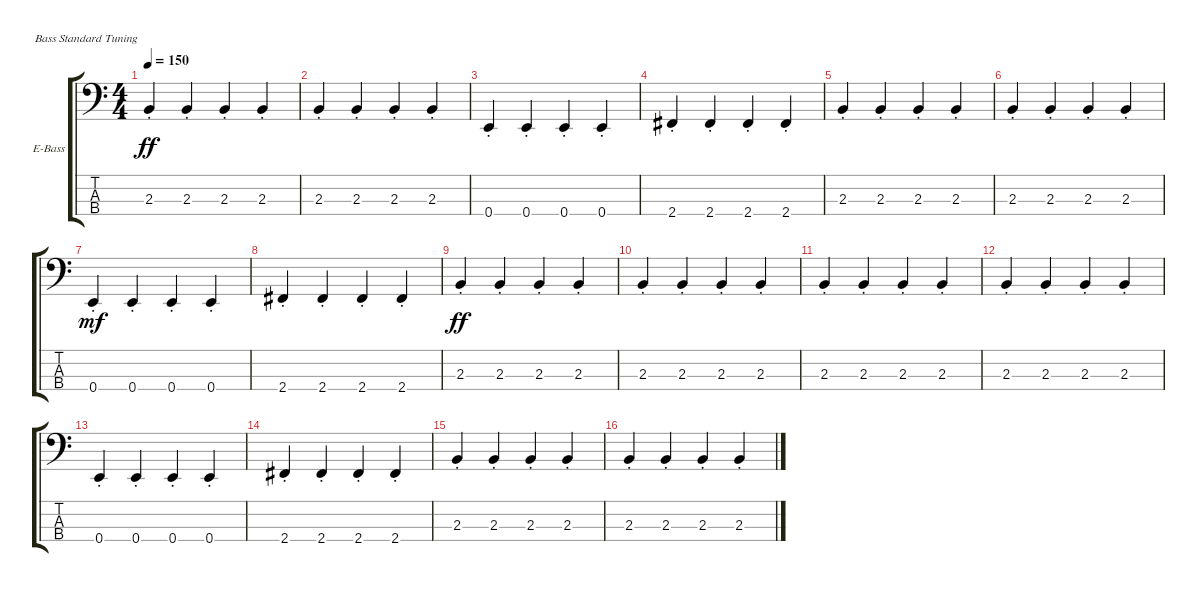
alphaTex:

\defaultSystemsLayout 4
\bracketExtendMode groupsimilarinstruments
\firstSystemTrackNameOrientation horizontal
\otherSystemsTrackNameOrientation horizontal
\track ("Electric Bass" "E-Bass") {instrument electricbassfinger}
\staff {score tabs}
\tuning (G2 D2 A1 E1)
\ts (4 4)
\tempo 150
\clef f4
\scale
0.485477
\ks c
2.3{st}.4{dy ff instrument electricbassfinger} 2.3{st}.4 2.3{st}.4 2.3{st}.4 |
2.3{st}.4 2.3{st}.4 2.3{st}.4 2.3{st}.4 |
\scale
0.257261 0.4{st}.4 0.4{st}.4 0.4{st}.4 0.4{st}.4 |
2.4{st}.4 2.4{st}.4 2.4{st}.4 2.4{st}.4 |
2.3{st}.4 2.3{st}.4 2.3{st}.4 2.3{st}.4 |
2.3{st}.4 2.3{st}.4 2.3{st}.4 2.3{st}.4 |
0.4{st}.4{dy mf} 0.4{st}.4 0.4{st}.4 0.4{st}.4 |
2.4{st}.4 2.4{st}.4 2.4{st}.4 2.4{st}.4 |
2.3{st}.4{dy ff} 2.3{st}.4 2.3{st}.4 2.3{st}.4 |
2.3{st}.4 2.3{st}.4 2.3{st}.4 2.3{st}.4 |
2.3{st}.4 2.3{st}.4 2.3{st}.4 2.3{st}.4 |
2.3{st}.4 2.3{st}.4 2.3{st}.4 2.3{st}.4 |
0.4{st}.4 0.4{st}.4 0.4{st}.4 0.4{st}.4 |
2.4{st}.4 2.4{st}.4 2.4{st}.4 2.4{st}.4 |
2.3{st}.4 2.3{st}.4 2.3{st}.4 2.3{st}.4 |
2.3{st}.4 2.3{st}.4 2.3{st}.4 2.3{st}.4
